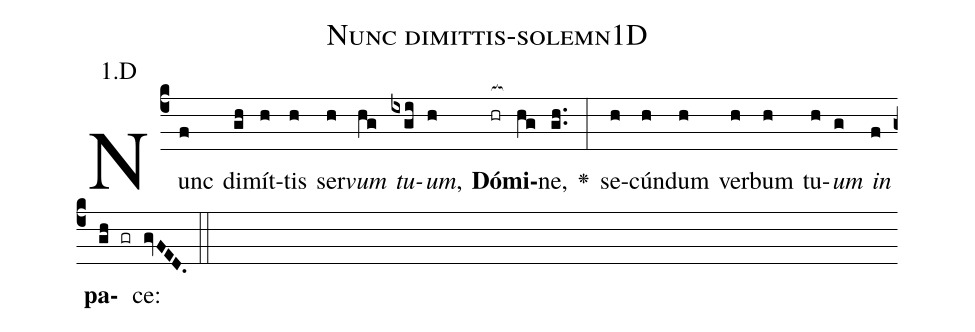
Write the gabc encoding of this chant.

name: Nunc dimittis-solemn1D;
annotation: 1.D;
%%
(c4)Nunc(f) di(gh)mít(h)tis(h) ser(h)<i>vum</i>(hg) <i>tu</i>(ixgi)<i>um</i>,(h) <b>Dó</b>(hr[ocb:1{])<b>mi</b>(hg[ocb:0}])ne,(gh..) <v>\greheightstar</v>(:) se(h)cún(h)dum(h) ver(h)bum(h) tu(h)<i>um</i>(g) <i>in</i>(f) <b>pa</b>(gh gr)ce:(gvFED.) (::)


%E(h) u(h) o(g) u(f) a(gh) e.(gvFED.) (::)
